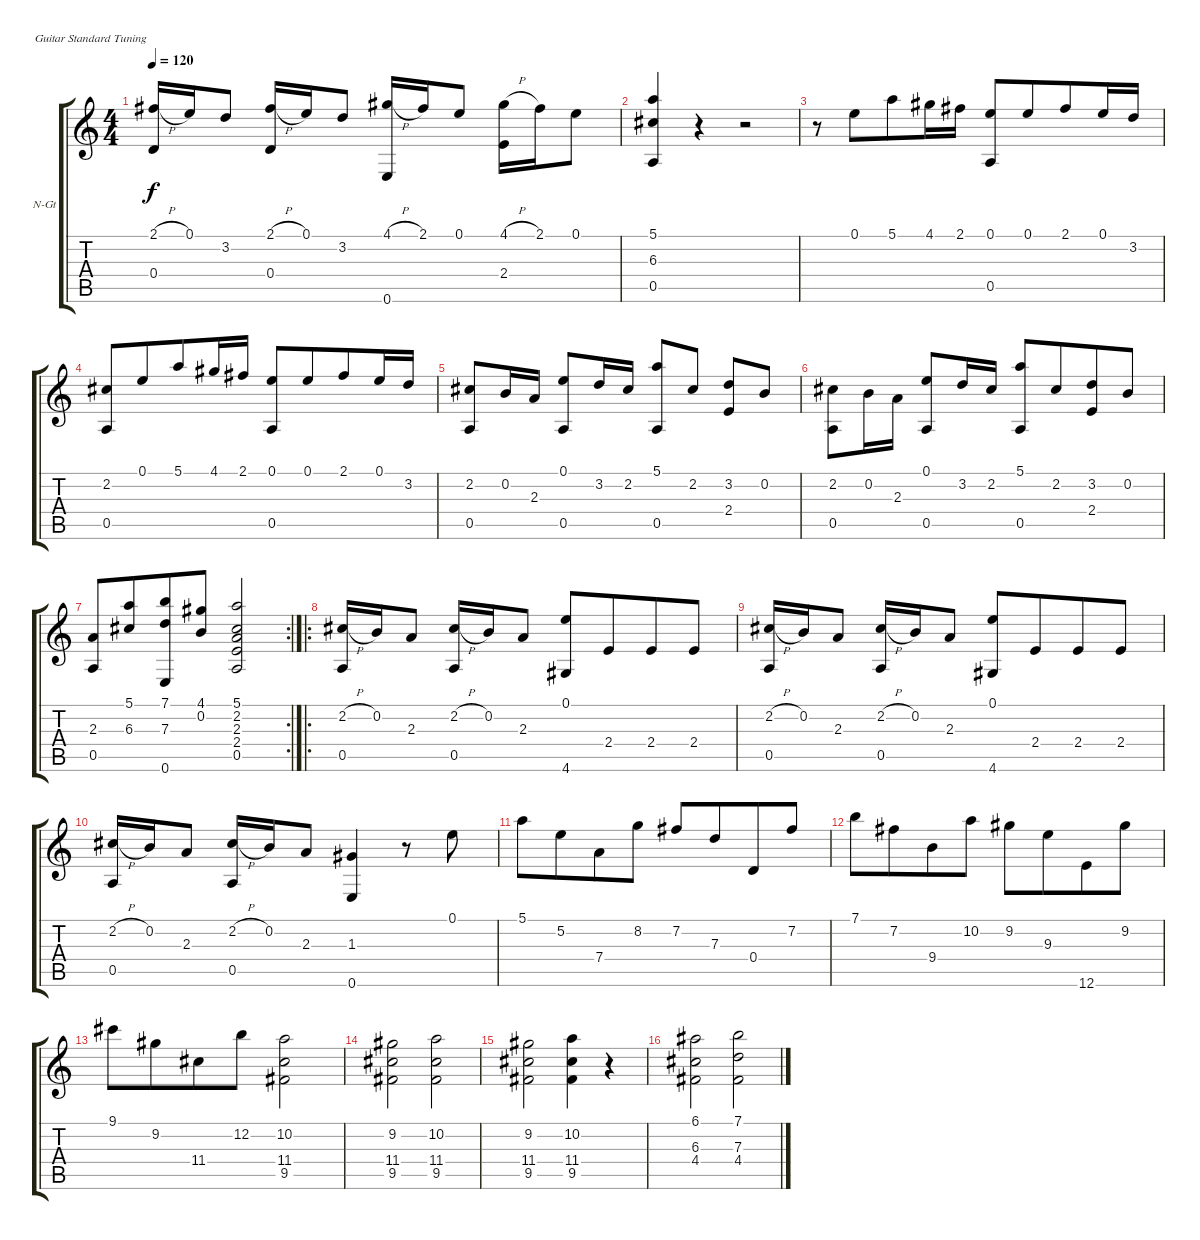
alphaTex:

\defaultSystemsLayout 4
\bracketExtendMode groupsimilarinstruments
\firstSystemTrackNameOrientation horizontal
\otherSystemsTrackNameOrientation horizontal
\track ("Nylon Guitar" "N-Gt") {instrument acousticguitarnylon}
\staff {score tabs}
\tuning (E4 B3 G3 D3 A2 E2)
\ts (4 4)
\tempo 120
\clef g2
\ks c
(2.1{h} 0.4).16{dy f} 0.1.16 3.2.8 (2.1{h} 0.4).16 0.1.16 3.2.8 (4.1{h} 0.6).16 2.1.16 0.1.8 (4.1{h} 2.4).16 2.1.16 0.1.8 |
(5.1 6.3 0.5).4 r.4 r.2 |
r.8 0.1.8{beam merge} 5.1.8{beam merge} 4.1.16{beam merge} 2.1.16{beam split} (0.1 0.5).8{beam merge} 0.1.8{beam merge} 2.1.8{beam merge} 0.1.16{beam merge} 3.2.16 |
(2.2 0.5).8{beam merge} 0.1.8{beam merge} 5.1.8{beam merge} 4.1.16{beam merge} 2.1.16 (0.1 0.5).8{beam merge} 0.1.8{beam merge} 2.1.8{beam merge} 0.1.16{beam merge} 3.2.16 |
(2.2 0.5).8 0.2.16 2.3.16 (0.1 0.5).8 3.2.16 2.2.16 (5.1 0.5).8 2.2.8 (3.2 2.4).8 0.2.8 |
(2.2 0.5).8{beam invert} 0.2.16 2.3.16 (0.1 0.5).8 3.2.16 2.2.16 (5.1 0.5).8{beam merge} 2.2.8{beam merge} (3.2 2.4).8{beam merge} 0.2.8 |
\rc 2
(2.3 0.5).8{beam merge} (5.1 6.3).8{beam merge} (7.1 7.3 0.6).8{beam merge} (4.1 0.2).8 (5.1 2.2 2.3 2.4 0.5).2 |
\ro
(2.2{h} 0.5).16 0.2.16 2.3.8 (2.2{h} 0.5).16 0.2.16 2.3.8 (0.1 4.6).8{beam merge} 2.4.8{beam merge} 2.4.8{beam merge} 2.4.8 |
(2.2{h} 0.5).16 0.2.16 2.3.8 (2.2{h} 0.5).16 0.2.16 2.3.8 (0.1 4.6).8{beam merge} 2.4.8{beam merge} 2.4.8{beam merge} 2.4.8 |
(2.2{h} 0.5).16 0.2.16 2.3.8 (2.2{h} 0.5).16 0.2.16 2.3.8 (1.3 0.6).4 r.8 0.1.8 |
5.1.8{beam merge} 5.2.8{beam merge} 7.4.8{beam merge} 8.2.8 7.2.8{beam merge} 7.3.8{beam merge} 0.4.8{beam merge} 7.2.8 |
7.1.8{beam merge} 7.2.8{beam merge} 9.4.8{beam merge} 10.2.8 9.2.8{beam merge} 9.3.8{beam merge} 12.6.8{beam merge} 9.2.8 |
9.1.8{beam merge} 9.2.8{beam merge} 11.4.8{beam merge} 12.2.8 (10.2 11.4 9.5).2 |
(9.5 11.4 9.2).2 (10.2 11.4 9.5).2 |
(9.2 9.5 11.4).2 (10.2 11.4 9.5).4 r.4 |
(4.4 6.1 6.3).2 (7.1 7.3 4.4).2
